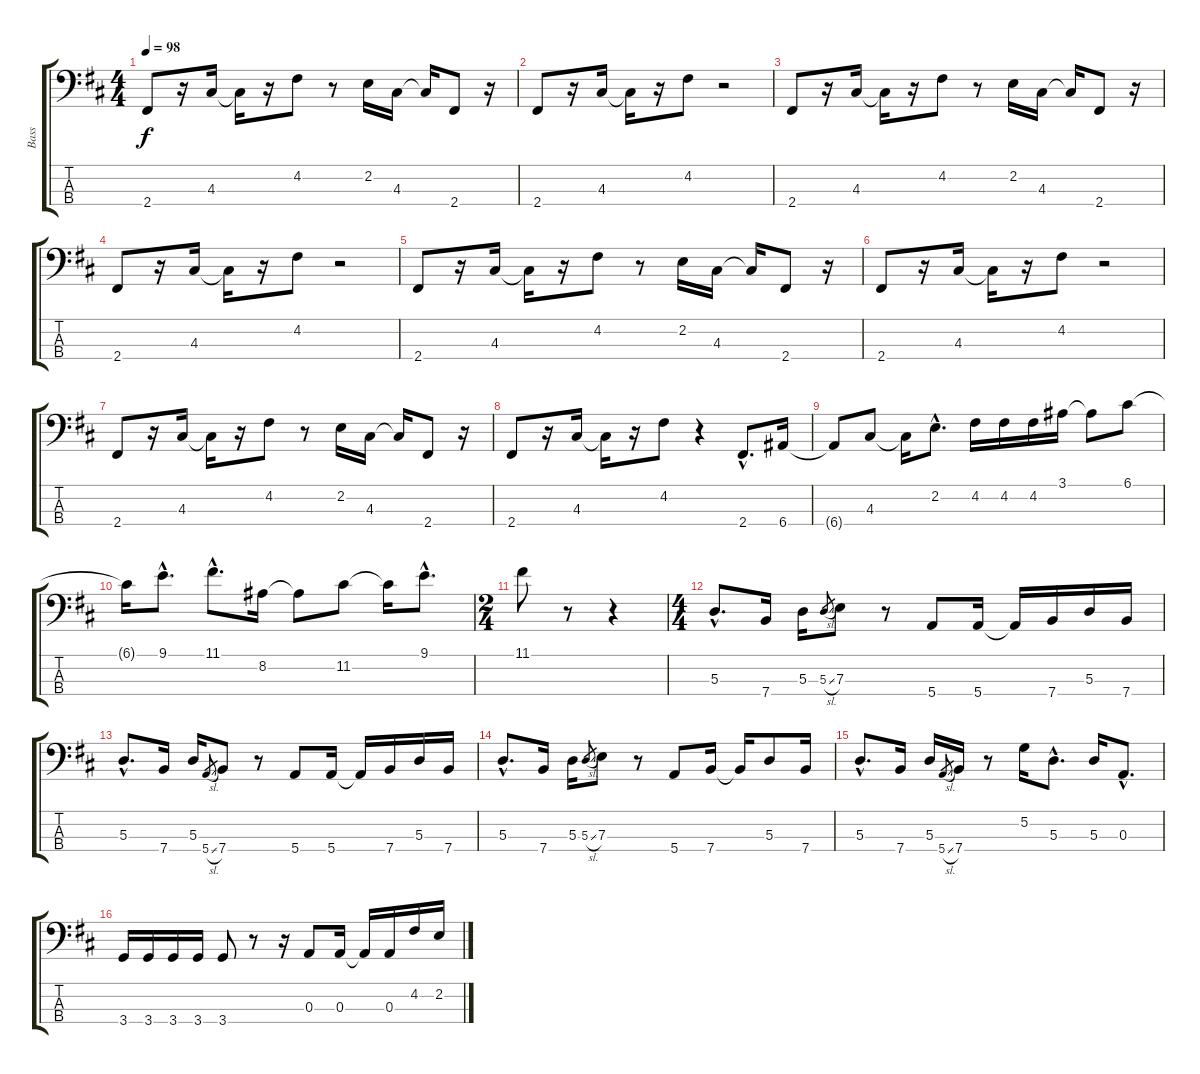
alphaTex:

\track ("Bass" "Bass") {instrument electricbassfinger}
\staff {score tabs}
\tuning (G2 D2 A1 E1) {hide}
\ts (4 4)
\tempo 98
\clef f4
\ks d
2.4.8{dy f} r.16 4.3.16 4.3{t}.16 r.16 4.2.8 r.8 2.2.16 4.3.16 4.3{t}.16 2.4.8 r.16 |
2.4.8 r.16 4.3.16 4.3{t}.16 r.16 4.2.8 r.2 |
2.4.8 r.16 4.3.16 4.3{t}.16 r.16 4.2.8 r.8 2.2.16 4.3.16 4.3{t}.16 2.4.8 r.16 |
2.4.8 r.16 4.3.16 4.3{t}.16 r.16 4.2.8 r.2 |
2.4.8 r.16 4.3.16 4.3{t}.16 r.16 4.2.8 r.8 2.2.16 4.3.16 4.3{t}.16 2.4.8 r.16 |
2.4.8 r.16 4.3.16 4.3{t}.16 r.16 4.2.8 r.2 |
2.4.8 r.16 4.3.16 4.3{t}.16 r.16 4.2.8 r.8 2.2.16 4.3.16 4.3{t}.16 2.4.8 r.16 |
2.4.8 r.16 4.3.16 4.3{t}.16 r.16 4.2.8 r.4 2.4{hac}.8{d} 6.4.16 |
6.4{t}.8 4.3.8 4.3{t}.16 2.2{hac}.8{d} 4.2.16 4.2.16 4.2.16 3.1.16 3.1{t}.8 6.1.8 |
6.1{t}.16 9.1{hac}.8{d} 11.1{hac}.8{d} 8.2.16 8.2{t}.8 11.2.8 11.2{t}.16 9.1{hac}.8{d} |
\ts (2 4)
11.1.8 r.8 r.4 |
\ts (4 4)
5.3{hac}.8{d} 7.4.16 5.3.16 5.3{sl}.8{gr} 7.3.8 r.8 5.4.8 5.4.16 5.4{t}.16 7.4.16 5.3.16 7.4.16 |
5.3{hac}.8{d} 7.4.16 5.3.16 5.4{sl}.8{gr} 7.4.8 r.8 5.4.8 5.4.16 5.4{t}.16 7.4.16 5.3.16 7.4.16 |
5.3{hac}.8{d} 7.4.16 5.3.16 5.3{sl}.8{gr} 7.3.8 r.8 5.4.8 7.4.16 7.4{t}.16 5.3.8 7.4.16 |
5.3{hac}.8{d} 7.4.16 5.3.16 5.4{sl}.8{gr} 7.4.16 r.8 5.2.16 5.3{hac}.8{d} 5.3.16 0.3{hac}.8{d} |
3.4.16 3.4.16 3.4.16 3.4.16 3.4.8 r.8 r.16 0.3.8 0.3.16 0.3{t}.16 0.3.16 4.2.16 2.2.16
